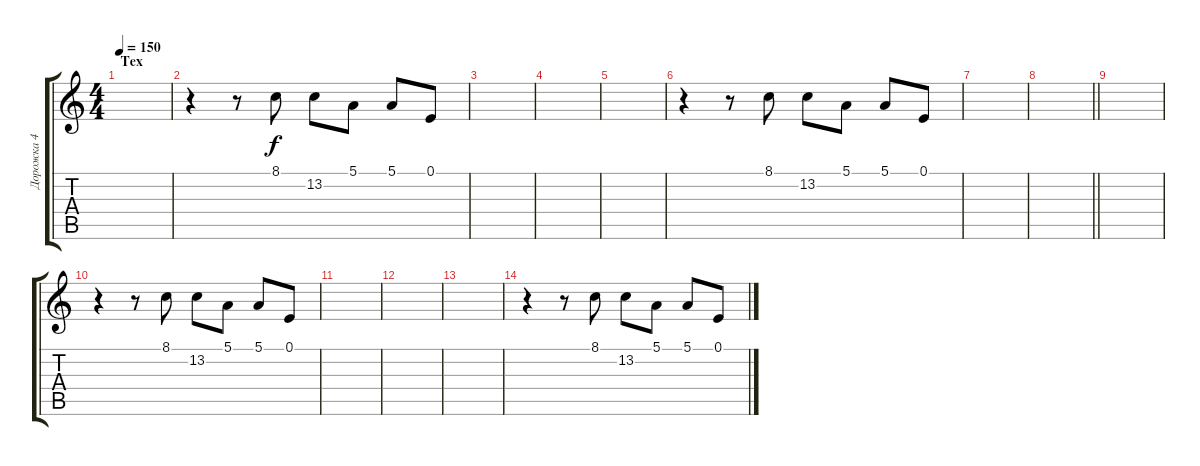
\track ("Дорожка 4" "Дорожка 4") {instrument melodictom}
\staff {score tabs}
\tuning (E4 B3 G3 D3 A2 E2) {hide}
\ts (4 4)
\section ("" "Тех ")
\tempo 150
\clef g2
\ks c
|
r.4 r.8 8.1.8{balance 16} 13.2.8{balance 0} 5.1.8{balance 16} 5.1.8{balance 0} 0.1.8{balance 16} |
|
|
|
r.4 r.8 8.1.8{balance 16} 13.2.8{balance 0} 5.1.8{balance 16} 5.1.8{balance 0} 0.1.8{balance 16} |
|
\barLineRight lightlight
|
|
r.4 r.8 8.1.8{balance 16} 13.2.8{balance 0} 5.1.8{balance 16} 5.1.8{balance 0} 0.1.8{balance 16} |
|
|
|
r.4 r.8 8.1.8{balance 16} 13.2.8{balance 0} 5.1.8{balance 16} 5.1.8{balance 0} 0.1.8{balance 16}
